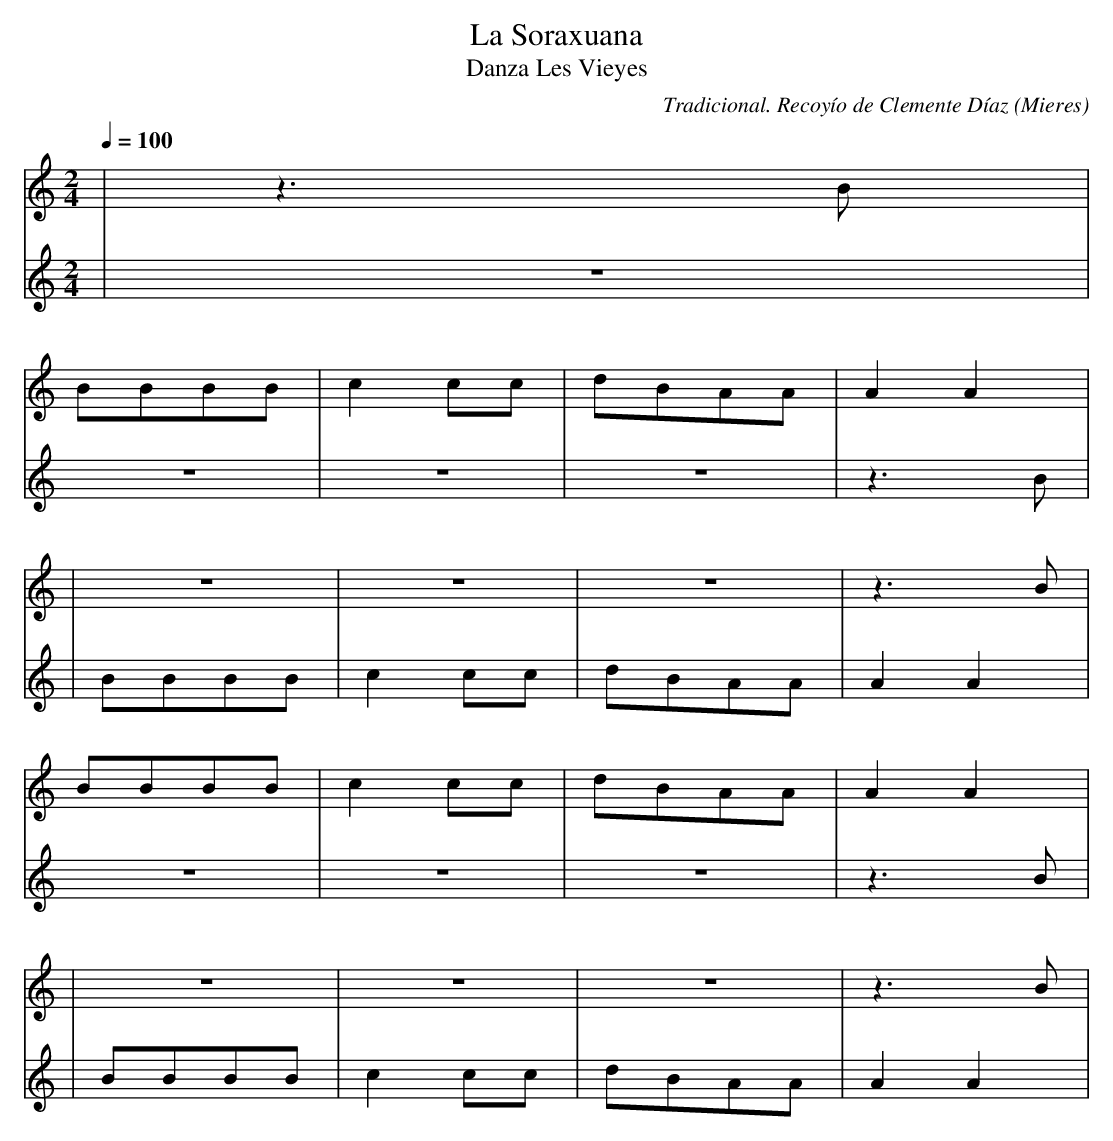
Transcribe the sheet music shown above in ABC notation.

X:1
T:La Soraxuana
T:Danza Les Vieyes
C:Tradicional. Recoyío de Clemente Díaz
O:Mieres
M:2/4
L:1/8
Q:1/4=100
E:2 Voces
K:C
|z3 B|
BBBB|c2 cc|dBAA|A2 A2|
|z4|z4|z4|z3 B|
BBBB|c2 cc|dBAA|A2 A2|
|z4|z4|z4|z3 B|
V:2
|z4|
z4|z4|z4|z3 B|
|BBBB|c2 cc|dBAA|A2 A2|
z4|z4|z4|z3 B|
|BBBB|c2 cc|dBAA|A2 A2|
